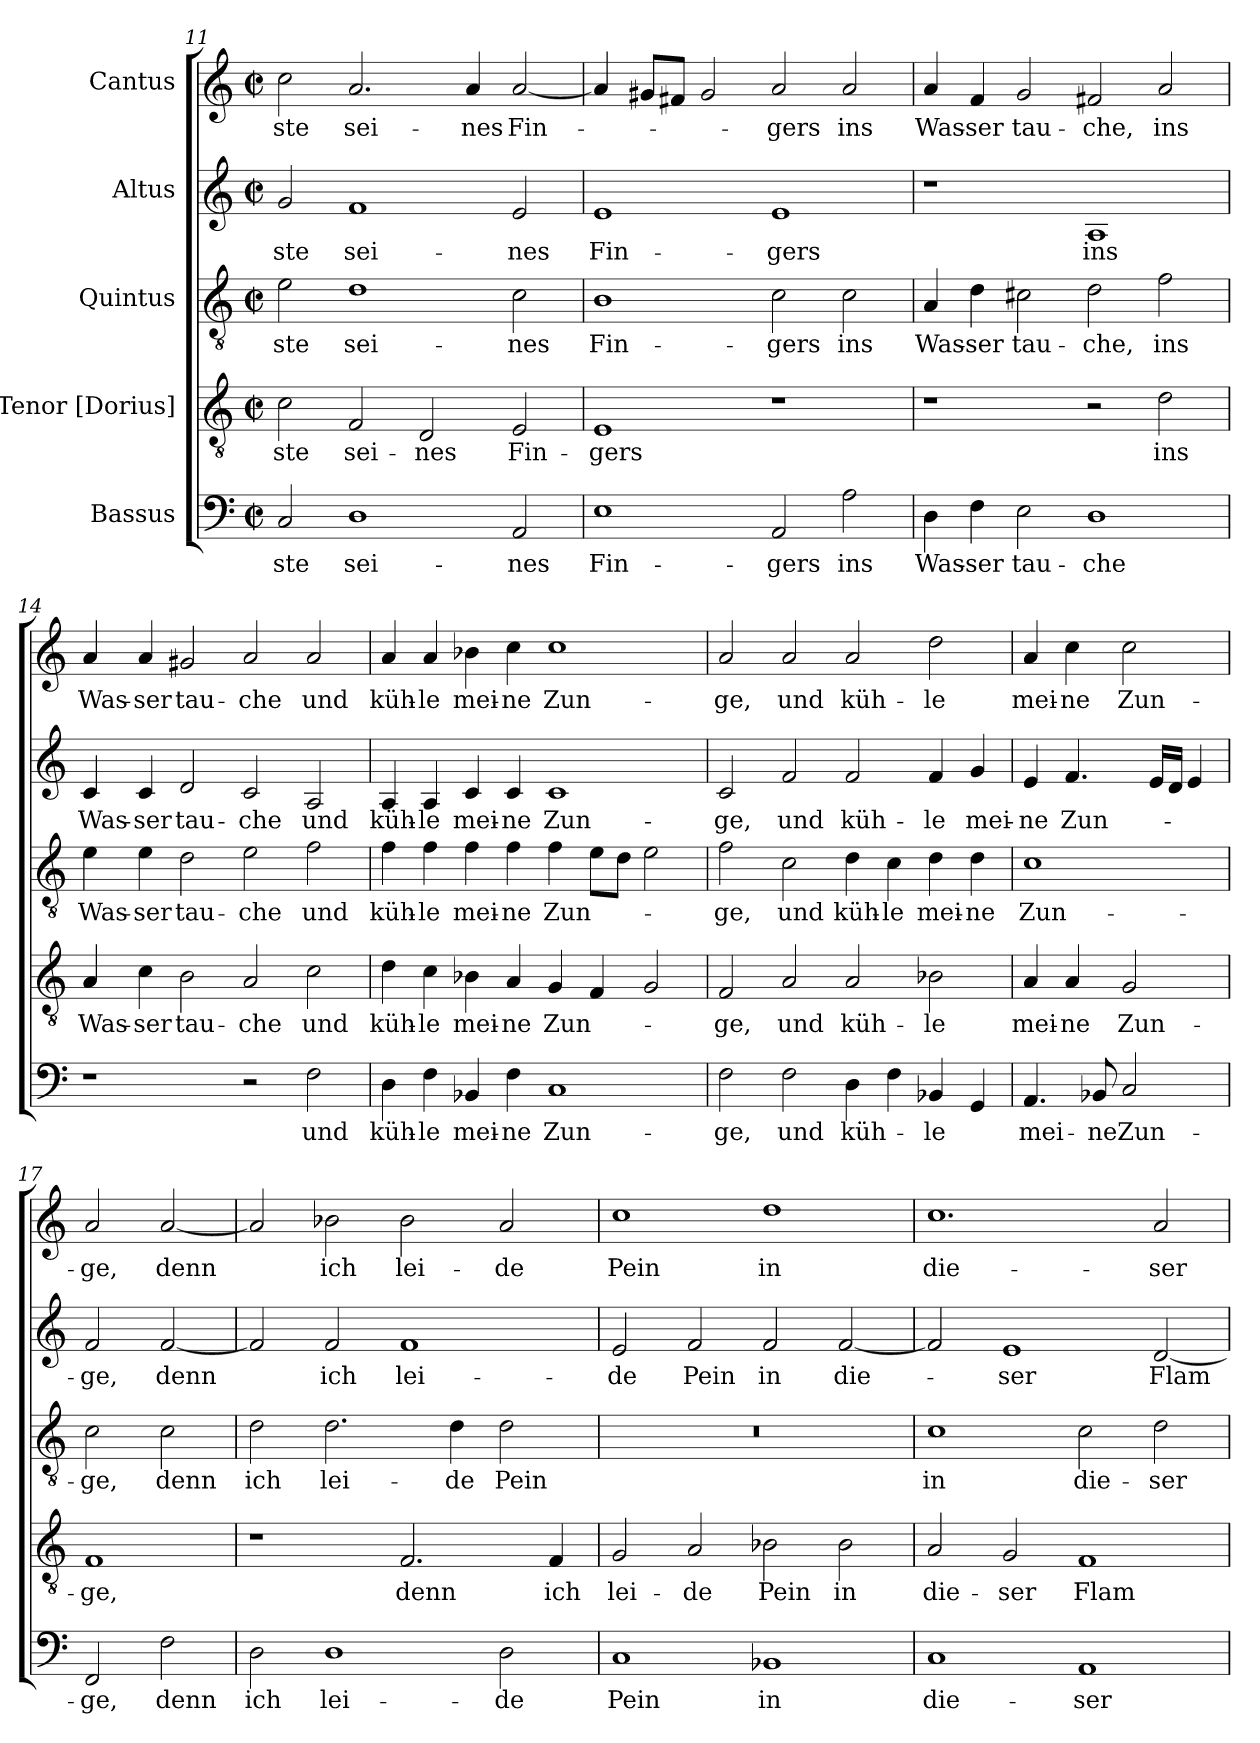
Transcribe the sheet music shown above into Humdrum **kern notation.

**kern	**text	**kern	**text	**kern	**text	**kern	**text	**kern	**text
*part5	*part5	*part4	*part4	*part3	*part3	*part2	*part2	*part1	*part1
*staff5	*staff5	*staff4	*staff4	*staff3	*staff3	*staff2	*staff2	*staff1	*staff1
*I"Bassus	*	*I"Tenor [Dorius]	*	*I"Quintus	*	*I"Altus	*	*I"Cantus	*
*clefF4	*	*clefGv2	*	*clefGv2	*	*clefG2	*	*clefG2	*
*k[]	*	*k[]	*	*k[]	*	*k[]	*	*k[]	*
*M4/2	*	*M4/2	*	*M4/2	*	*M4/2	*	*M4/2	*
*met(c|)	*	*met(c|)	*	*met(c|)	*	*met(c|)	*	*met(c|)	*
=11	=11	=11	=11	=11	=11	=11	=11	=11	=11
!	!LO:LY:b	!	!LO:LY:b	!	!LO:LY:b	!	!LO:LY:b	!	!LO:LY:b
2C/	-ste	2c\	-ste	2e\	-ste	2g/	-ste	2cc\	-ste
!	!LO:LY:b	!	!LO:LY:b	!	!LO:LY:b	!	!LO:LY:b	!	!LO:LY:b
1D	sei-	2F/	sei-	1d	sei-	1f	sei-	2.a/	sei-
!	!	!	!LO:LY:b	!	!	!	!	!	!
.	.	2D/	-nes	.	.	.	.	.	.
!	!	!	!	!	!	!	!	!	!LO:LY:b
.	.	.	.	.	.	.	.	4a/	-nes
!	!LO:LY:b	!	!LO:LY:b	!	!LO:LY:b	!	!LO:LY:b	!	!LO:LY:b
2AA/	-nes	2E/	Fin-	2c\	-nes	2e/	-nes	[2a/	Fin-
!!LO:LB:g=z
=12	=12	=12	=12	=12	=12	=12	=12	=12	=12
!	!LO:LY:b	!	!LO:LY:b	!	!LO:LY:b	!	!LO:LY:b	!	!
1E	Fin-	1E	-gers	1B	Fin-	1e	Fin-	4a/]	.
.	.	.	.	.	.	.	.	8g#X/L	.
.	.	.	.	.	.	.	.	8f#X/J	.
.	.	.	.	.	.	.	.	2g#/	.
!	!LO:LY:b	!	!	!	!LO:LY:b	!	!LO:LY:b	!	!LO:LY:b
2AA/	-gers	1r	.	2c\	-gers	1e	-gers	2a/	-gers
!	!LO:LY:b	!	!	!	!LO:LY:b	!	!	!	!LO:LY:b
2A\	ins	.	.	2c\	ins	.	.	2a/	ins
=13	=13	=13	=13	=13	=13	=13	=13	=13	=13
!	!LO:LY:b	!	!	!	!LO:LY:b	!	!	!	!LO:LY:b
4D\	Was-	1r	.	4A/	Was-	1r	.	4a/	Was-
!	!LO:LY:b	!	!	!	!LO:LY:b	!	!	!	!LO:LY:b
4F\	-ser	.	.	4d\	-ser	.	.	4f/	-ser
!	!LO:LY:b	!	!	!	!LO:LY:b	!	!	!	!LO:LY:b
2E\	tau-	.	.	2c#X\	tau-	.	.	2g/	tau-
!	!LO:LY:b	!	!	!	!LO:LY:b	!	!LO:LY:b	!	!LO:LY:b
1D	-che	2r	.	2d\	-che,	1A	ins	2f#X/	-che,
!	!	!	!LO:LY:b	!	!LO:LY:b	!	!	!	!LO:LY:b
.	.	2d\	ins	2f\	ins	.	.	2a/	ins
=14	=14	=14	=14	=14	=14	=14	=14	=14	=14
!	!	!	!LO:LY:b	!	!LO:LY:b	!	!LO:LY:b	!	!LO:LY:b
1r	.	4A/	Was-	4e\	Was-	4c/	Was-	4a/	Was-
!	!	!	!LO:LY:b	!	!LO:LY:b	!	!LO:LY:b	!	!LO:LY:b
.	.	4c\	-ser	4e\	-ser	4c/	-ser	4a/	-ser
!	!	!	!LO:LY:b	!	!LO:LY:b	!	!LO:LY:b	!	!LO:LY:b
.	.	2B\	tau-	2d\	tau-	2d/	tau-	2g#X/	tau-
!	!	!	!LO:LY:b	!	!LO:LY:b	!	!LO:LY:b	!	!LO:LY:b
2r	.	2A/	-che	2e\	-che	2c/	-che	2a/	-che
!	!LO:LY:b	!	!LO:LY:b	!	!LO:LY:b	!	!LO:LY:b	!	!LO:LY:b
2F\	und	2c\	und	2f\	und	2A/	und	2a/	und
!!LO:PB:g=z
=15	=15	=15	=15	=15	=15	=15	=15	=15	=15
!	!LO:LY:b	!	!LO:LY:b	!	!LO:LY:b	!	!LO:LY:b	!	!LO:LY:b
4D\	küh-	4d\	küh-	4f\	küh-	4A/	küh-	4a/	küh-
!	!LO:LY:b	!	!LO:LY:b	!	!LO:LY:b	!	!LO:LY:b	!	!LO:LY:b
4F\	-le	4c\	-le	4f\	-le	4A/	-le	4a/	-le
!	!LO:LY:b	!	!LO:LY:b	!	!LO:LY:b	!	!LO:LY:b	!	!LO:LY:b
4BB-X/	mei-	4B-X\	mei-	4f\	mei-	4c/	mei-	4b-X\	mei-
!	!LO:LY:b	!	!LO:LY:b	!	!LO:LY:b	!	!LO:LY:b	!	!LO:LY:b
4F\	-ne	4A/	-ne	4f\	-ne	4c/	-ne	4cc\	-ne
!	!LO:LY:b	!	!LO:LY:b	!	!LO:LY:b	!	!LO:LY:b	!	!LO:LY:b
1C	Zun-	4G/	Zun-	4f\	Zun-	1c	Zun-	1cc	Zun-
.	.	4F/	.	8e\L	.	.	.	.	.
.	.	.	.	8d\J	.	.	.	.	.
.	.	2G/	.	2e\	.	.	.	.	.
=16	=16	=16	=16	=16	=16	=16	=16	=16	=16
!	!LO:LY:b	!	!LO:LY:b	!	!LO:LY:b	!	!LO:LY:b	!	!LO:LY:b
2F\	-ge,	2F/	-ge,	2f\	-ge,	2c/	-ge,	2a/	-ge,
!	!LO:LY:b	!	!LO:LY:b	!	!LO:LY:b	!	!LO:LY:b	!	!LO:LY:b
2F\	und	2A/	und	2c\	und	2f/	und	2a/	und
!	!LO:LY:b	!	!LO:LY:b	!	!LO:LY:b	!	!LO:LY:b	!	!LO:LY:b
4D\	küh-	2A/	küh-	4d\	küh-	2f/	küh-	2a/	küh-
!	!	!	!	!	!LO:LY:b	!	!	!	!
4F\	.	.	.	4c\	-le	.	.	.	.
!	!LO:LY:b	!	!LO:LY:b	!	!LO:LY:b	!	!LO:LY:b	!	!LO:LY:b
4BB-X/	-le	2B-X\	-le	4d\	mei-	4f/	-le	2dd\	-le
!	!	!	!	!	!LO:LY:b	!	!LO:LY:b	!	!
4GG/	.	.	.	4d\	-ne	4g/	mei-	.	.
=17	=17	=17	=17	=17	=17	=17	=17	=17	=17
!	!LO:LY:b	!	!LO:LY:b	!	!LO:LY:b	!	!LO:LY:b	!	!LO:LY:b
4.AA/	mei-	4A/	mei-	1c	Zun-	4e/	-ne	4a/	mei-
!	!	!	!LO:LY:b	!	!	!	!LO:LY:b	!	!LO:LY:b
.	.	4A/	-ne	.	.	4.f/	Zun-	4cc\	-ne
!	!LO:LY:b	!	!	!	!	!	!	!	!
8BB-X/	-ne	.	.	.	.	.	.	.	.
!	!LO:LY:b	!	!LO:LY:b	!	!	!	!	!	!LO:LY:b
2C/	Zun-	2G/	Zun-	.	.	.	.	2cc\	Zun-
.	.	.	.	.	.	16e/LL	.	.	.
.	.	.	.	.	.	16d/JJ	.	.	.
.	.	.	.	.	.	4e/	.	.	.
!!LO:LB:g=z
=17X2	=17X2	=17X2	=17X2	=17X2	=17X2	=17X2	=17X2	=17X2	=17X2
!	!LO:LY:b	!	!LO:LY:b	!	!LO:LY:b	!	!LO:LY:b	!	!LO:LY:b
2FF/	-ge,	1F	-ge,	2c\	-ge,	2f/	-ge,	2a/	-ge,
!	!LO:LY:b	!	!	!	!LO:LY:b	!	!LO:LY:b	!	!LO:LY:b
2F\	denn	.	.	2c\	denn	[2f/	denn	[2a/	denn
=18	=18	=18	=18	=18	=18	=18	=18	=18	=18
!	!LO:LY:b	!	!	!	!LO:LY:b	!	!	!	!
2D\	ich	1r	.	2d\	ich	2f/]	.	2a/]	.
!	!LO:LY:b	!	!	!	!LO:LY:b	!	!LO:LY:b	!	!LO:LY:b
1D	lei-	.	.	2.d\	lei-	2f/	ich	2b-X\	ich
!	!	!	!LO:LY:b	!	!	!	!LO:LY:b	!	!LO:LY:b
.	.	2.F/	denn	.	.	1f	lei-	2b-\	lei-
!	!	!	!	!	!LO:LY:b	!	!	!	!
.	.	.	.	4d\	-de	.	.	.	.
!	!LO:LY:b	!	!	!	!LO:LY:b	!	!	!	!LO:LY:b
2D\	-de	.	.	2d\	Pein	.	.	2a/	-de
!	!	!	!LO:LY:b	!	!	!	!	!	!
.	.	4F/	ich	.	.	.	.	.	.
=19	=19	=19	=19	=19	=19	=19	=19	=19	=19
!	!LO:LY:b	!	!LO:LY:b	!	!	!	!LO:LY:b	!	!LO:LY:b
1C	Pein	2G/	lei-	0r	.	2e/	-de	1cc	Pein
!	!	!	!LO:LY:b	!	!	!	!LO:LY:b	!	!
.	.	2A/	-de	.	.	2f/	Pein	.	.
!	!LO:LY:b	!	!LO:LY:b	!	!	!	!LO:LY:b	!	!LO:LY:b
1BB-X	in	2B-X\	Pein	.	.	2f/	in	1dd	in
!	!	!	!LO:LY:b	!	!	!	!LO:LY:b	!	!
.	.	2B-\	in	.	.	[2f/	die-	.	.
=20	=20	=20	=20	=20	=20	=20	=20	=20	=20
!	!LO:LY:b	!	!LO:LY:b	!	!LO:LY:b	!	!	!	!LO:LY:b
1C	die-	2A/	die-	1c	in	2f/]	.	1.cc	die-
!	!	!	!LO:LY:b	!	!	!	!LO:LY:b	!	!
.	.	2G/	-ser	.	.	1e	-ser	.	.
!	!LO:LY:b	!	!LO:LY:b	!	!LO:LY:b	!	!	!	!
1AA	-ser	1F	Flam-	2c\	die-	.	.	.	.
!	!	!	!	!	!LO:LY:b	!	!LO:LY:b	!	!LO:LY:b
.	.	.	.	2d\	-ser	[2d/	Flam-	2a/	-ser
=	=	=	=	=	=	=	=	=	=
*-	*-	*-	*-	*-	*-	*-	*-	*-	*-
